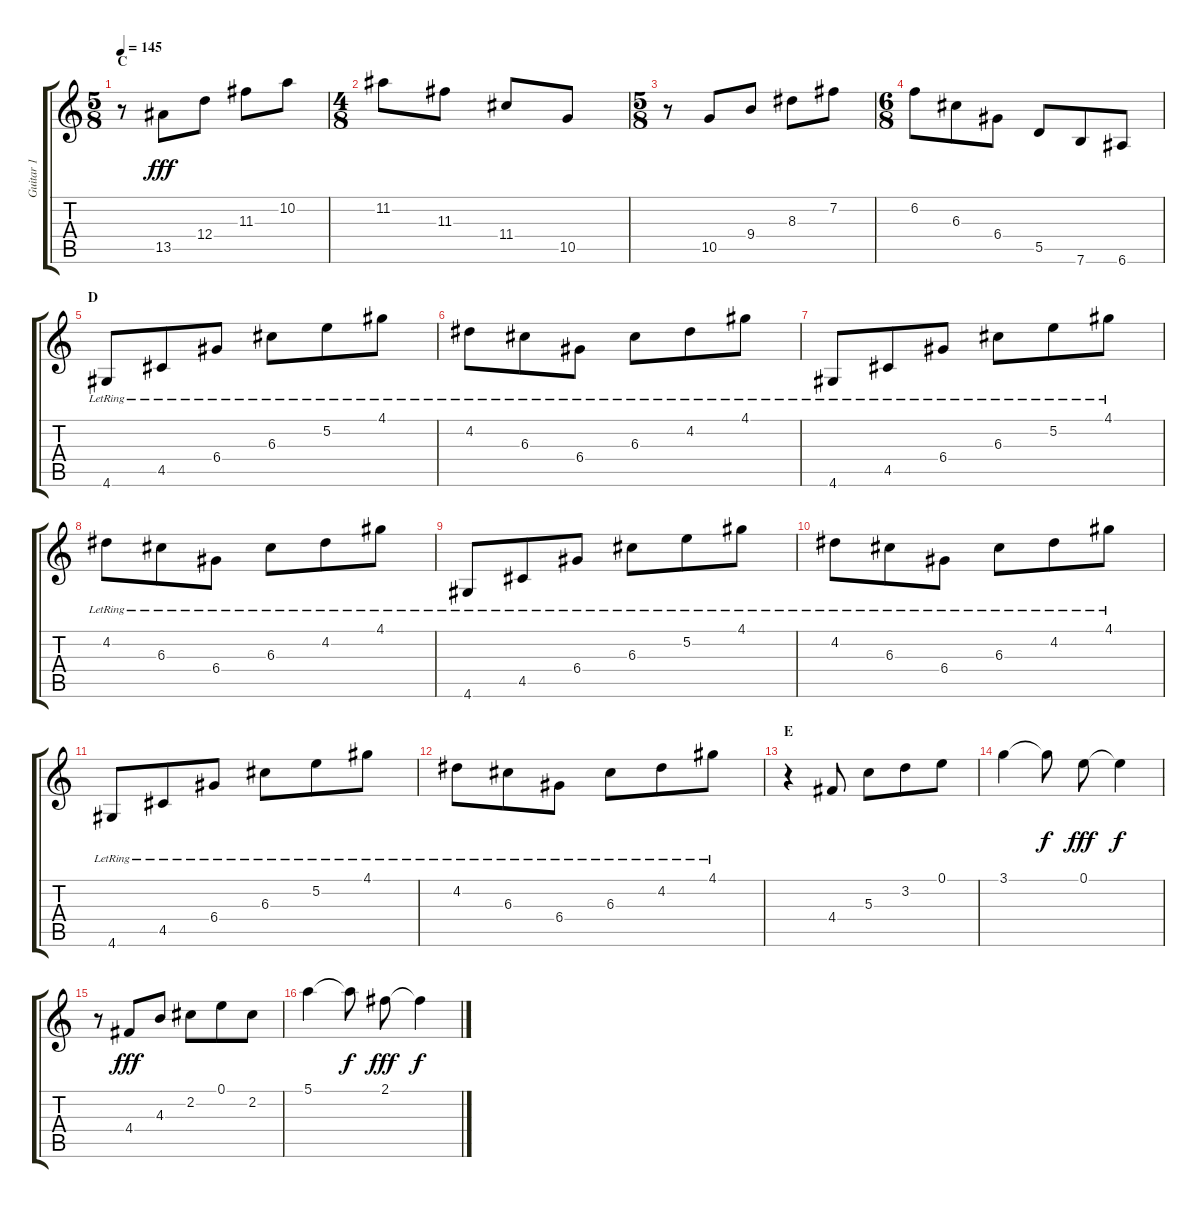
\track ("Guitar 1" "Guitar 1") {instrument electricguitarclean}
\staff {score tabs}
\tuning (E4 B3 G3 D3 A2 E2) {hide}
\ts (5 8)
\section ("" "C")
\tempo 145
\clef g2
\ks c
r.8{dy fff} 13.5.8 12.4.8 11.3.8 10.2.8 |
\ts (4 8)
11.2.8 11.3.8 11.4.8 10.5.8 |
\ts (5 8)
r.8 10.5.8 9.4.8 8.3.8 7.2.8 |
\ts (6 8)
6.2.8 6.3.8 6.4.8 5.5.8 7.6.8 6.6.8 |
\section ("" "D")
4.6{lr}.8 4.5{lr}.8 6.4{lr}.8 6.3{lr}.8 5.2{lr}.8 4.1{lr}.8 |
4.2{lr}.8 6.3{lr}.8 6.4{lr}.8 6.3{lr}.8 4.2{lr}.8 4.1{lr}.8 |
4.6{lr}.8 4.5{lr}.8 6.4{lr}.8 6.3{lr}.8 5.2{lr}.8 4.1{lr}.8 |
4.2{lr}.8 6.3{lr}.8 6.4{lr}.8 6.3{lr}.8 4.2{lr}.8 4.1{lr}.8 |
4.6{lr}.8 4.5{lr}.8 6.4{lr}.8 6.3{lr}.8 5.2{lr}.8 4.1{lr}.8 |
4.2{lr}.8 6.3{lr}.8 6.4{lr}.8 6.3{lr}.8 4.2{lr}.8 4.1{lr}.8 |
4.6{lr}.8 4.5{lr}.8 6.4{lr}.8 6.3{lr}.8 5.2{lr}.8 4.1{lr}.8 |
4.2{lr}.8 6.3{lr}.8 6.4{lr}.8 6.3{lr}.8 4.2{lr}.8 4.1{lr}.8 |
\section ("" "E")
r.4 4.4.8 5.3.8 3.2.8 0.1.8 |
3.1.4 3.1{t}.8{dy f} 0.1.8{dy fff} 0.1{t}.4{dy f} |
r.8 4.4.8{dy fff} 4.3.8 2.2.8 0.1.8 2.2.8 |
5.1.4 5.1{t}.8{dy f} 2.1.8{dy fff} 2.1{t}.4{dy f}
